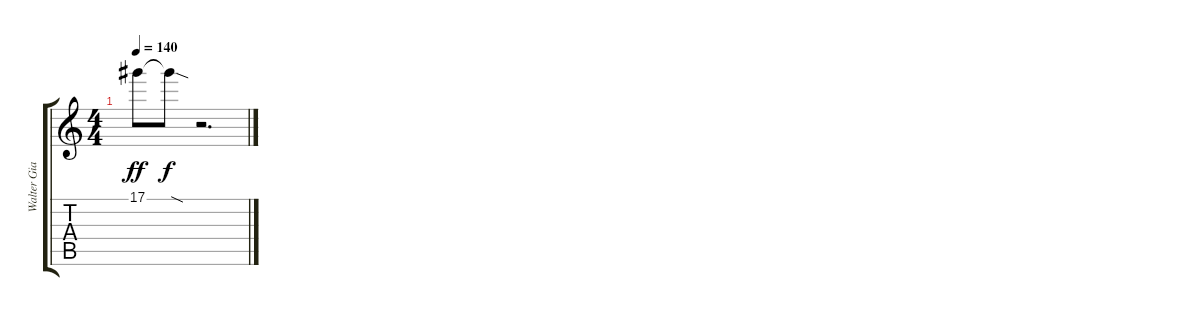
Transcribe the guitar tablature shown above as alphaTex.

\track ("Walter Giardino" "Walter Gia") {instrument distortionguitar}
\staff {score tabs}
\tuning (Eb4 Bb3 Gb3 Db3 Ab2 Eb2) {hide}
\ts (4 4)
\tempo 140
\clef g2
\ks c
17.1.8{dy ff} 17.1{sod t}.8{dy f} r.2{d}
